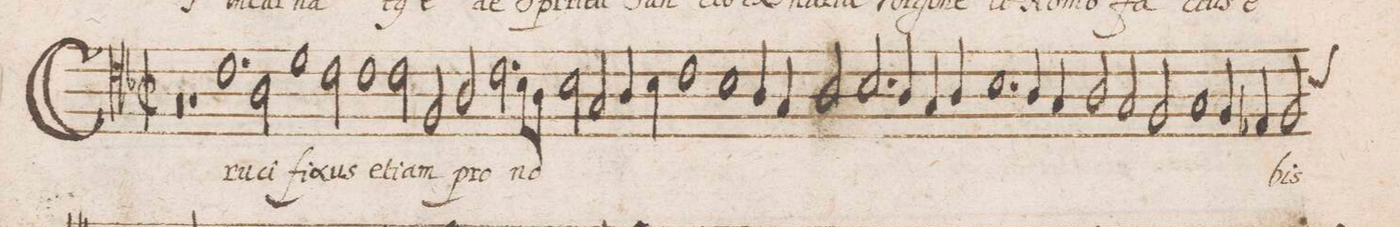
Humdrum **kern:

**kern	**text
*I"TENOR	*
*clefC4	*
*k[b-]	*
*met(C|)	*
*M2/1	*
=78||	=78||
*M2/1	*
*met(C|)	*
*mmet(c)	*
0r	.
=79-	=79-
1r	.
1.c	Cru-
=80-	=80-
2A\	-ci-
1d	-fi-
=81-	=81-
2c\	-xus
1c	e-
2c\	-ti-
=82-	=82-
2F/	-am
2A/	pro
2.c\	no-
8B-\L	.
8A\J	.
=83-	=83-
2B-\	.
2G/	.
4A/	.
4B-\	.
1c\	.
=84-	=84-
1B-	.
4A/	.
4G/	.
=85-	=85-
2A/	.
2.B-/	.
4A/	.
4G/	.
4A/	.
=86-	=86-
1.B-	.
4A/	.
4G/	.
=87-	=87-
2A/	.
2G/	.
2F/	.
1G/	.
=88-	=88-
4F/	.
4E-X/	.
2F/	-bis
*-	*-
